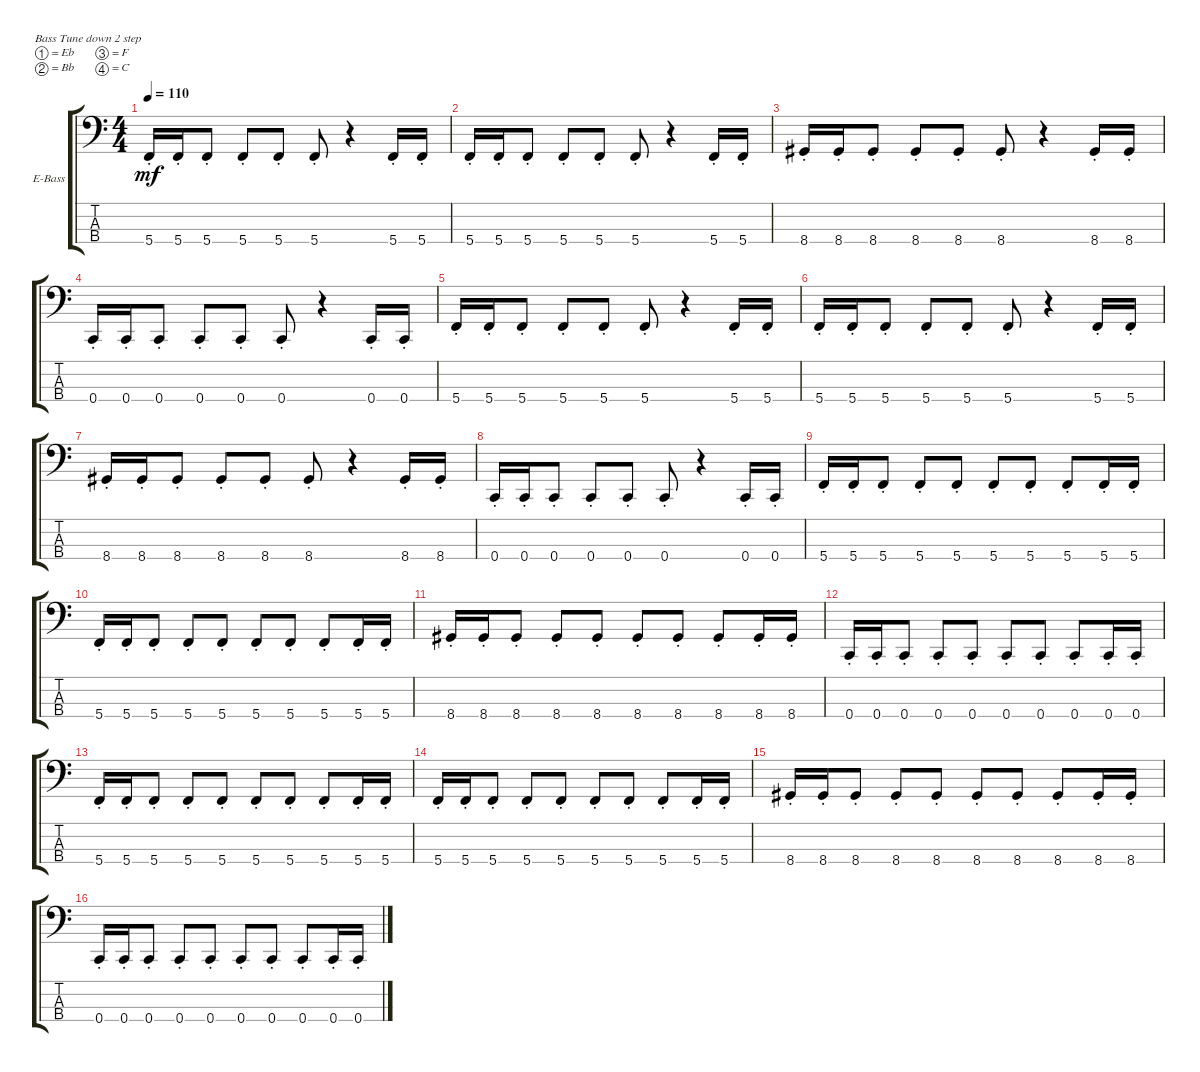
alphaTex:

\defaultSystemsLayout 4
\bracketExtendMode groupsimilarinstruments
\firstSystemTrackNameOrientation horizontal
\otherSystemsTrackNameOrientation horizontal
\track ("Electric Bass" "E-Bass") {instrument electricbassfinger}
\staff {score tabs}
\tuning (Eb2 Bb1 F1 C1)
\ts (4 4)
\tempo 110
\clef f4
\scale
0.487395
\ks c
5.4{st}.16{dy mf instrument electricbassfinger} 5.4{st}.16 5.4{st}.8 5.4{st}.8 5.4{st}.8 5.4{st}.8 r.4 5.4{st}.16 5.4{st}.16 |
\scale
0.256303 5.4{st}.16 5.4{st}.16 5.4{st}.8 5.4{st}.8 5.4{st}.8 5.4{st}.8 r.4 5.4{st}.16 5.4{st}.16 |
\scale
0.256303 8.4{st}.16 8.4{st}.16 8.4{st}.8 8.4{st}.8 8.4{st}.8 8.4{st}.8 r.4 8.4{st}.16 8.4{st}.16 |
\scale
0.333333 0.4{st}.16 0.4{st}.16 0.4{st}.8 0.4{st}.8 0.4{st}.8 0.4{st}.8 r.4 0.4{st}.16 0.4{st}.16 |
\scale
0.333333 5.4{st}.16 5.4{st}.16 5.4{st}.8 5.4{st}.8 5.4{st}.8 5.4{st}.8 r.4 5.4{st}.16 5.4{st}.16 |
\scale
0.333333 5.4{st}.16 5.4{st}.16 5.4{st}.8 5.4{st}.8 5.4{st}.8 5.4{st}.8 r.4 5.4{st}.16 5.4{st}.16 |
\scale
0.333333 8.4{st}.16 8.4{st}.16 8.4{st}.8 8.4{st}.8 8.4{st}.8 8.4{st}.8 r.4 8.4{st}.16 8.4{st}.16 |
\scale
0.333333 0.4{st}.16 0.4{st}.16 0.4{st}.8 0.4{st}.8 0.4{st}.8 0.4{st}.8 r.4 0.4{st}.16 0.4{st}.16 |
\scale
0.333333 5.4{st}.16 5.4{st}.16 5.4{st}.8 5.4{st}.8 5.4{st}.8 5.4{st}.8 5.4{st}.8 5.4{st}.8 5.4{st}.16 5.4{st}.16 |
\scale
0.333333 5.4{st}.16 5.4{st}.16 5.4{st}.8 5.4{st}.8 5.4{st}.8 5.4{st}.8 5.4{st}.8 5.4{st}.8 5.4{st}.16 5.4{st}.16 |
\scale
0.333333 8.4{st}.16 8.4{st}.16 8.4{st}.8 8.4{st}.8 8.4{st}.8 8.4{st}.8 8.4{st}.8 8.4{st}.8 8.4{st}.16 8.4{st}.16 |
\scale
0.333333 0.4{st}.16 0.4{st}.16 0.4{st}.8 0.4{st}.8 0.4{st}.8 0.4{st}.8 0.4{st}.8 0.4{st}.8 0.4{st}.16 0.4{st}.16 |
\scale
0.333333 5.4{st}.16 5.4{st}.16 5.4{st}.8 5.4{st}.8 5.4{st}.8 5.4{st}.8 5.4{st}.8 5.4{st}.8 5.4{st}.16 5.4{st}.16 |
\scale
0.333333 5.4{st}.16 5.4{st}.16 5.4{st}.8 5.4{st}.8 5.4{st}.8 5.4{st}.8 5.4{st}.8 5.4{st}.8 5.4{st}.16 5.4{st}.16 |
\scale
0.333333 8.4{st}.16 8.4{st}.16 8.4{st}.8 8.4{st}.8 8.4{st}.8 8.4{st}.8 8.4{st}.8 8.4{st}.8 8.4{st}.16 8.4{st}.16 |
\scale
0.333333 0.4{st}.16 0.4{st}.16 0.4{st}.8 0.4{st}.8 0.4{st}.8 0.4{st}.8 0.4{st}.8 0.4{st}.8 0.4{st}.16 0.4{st}.16
